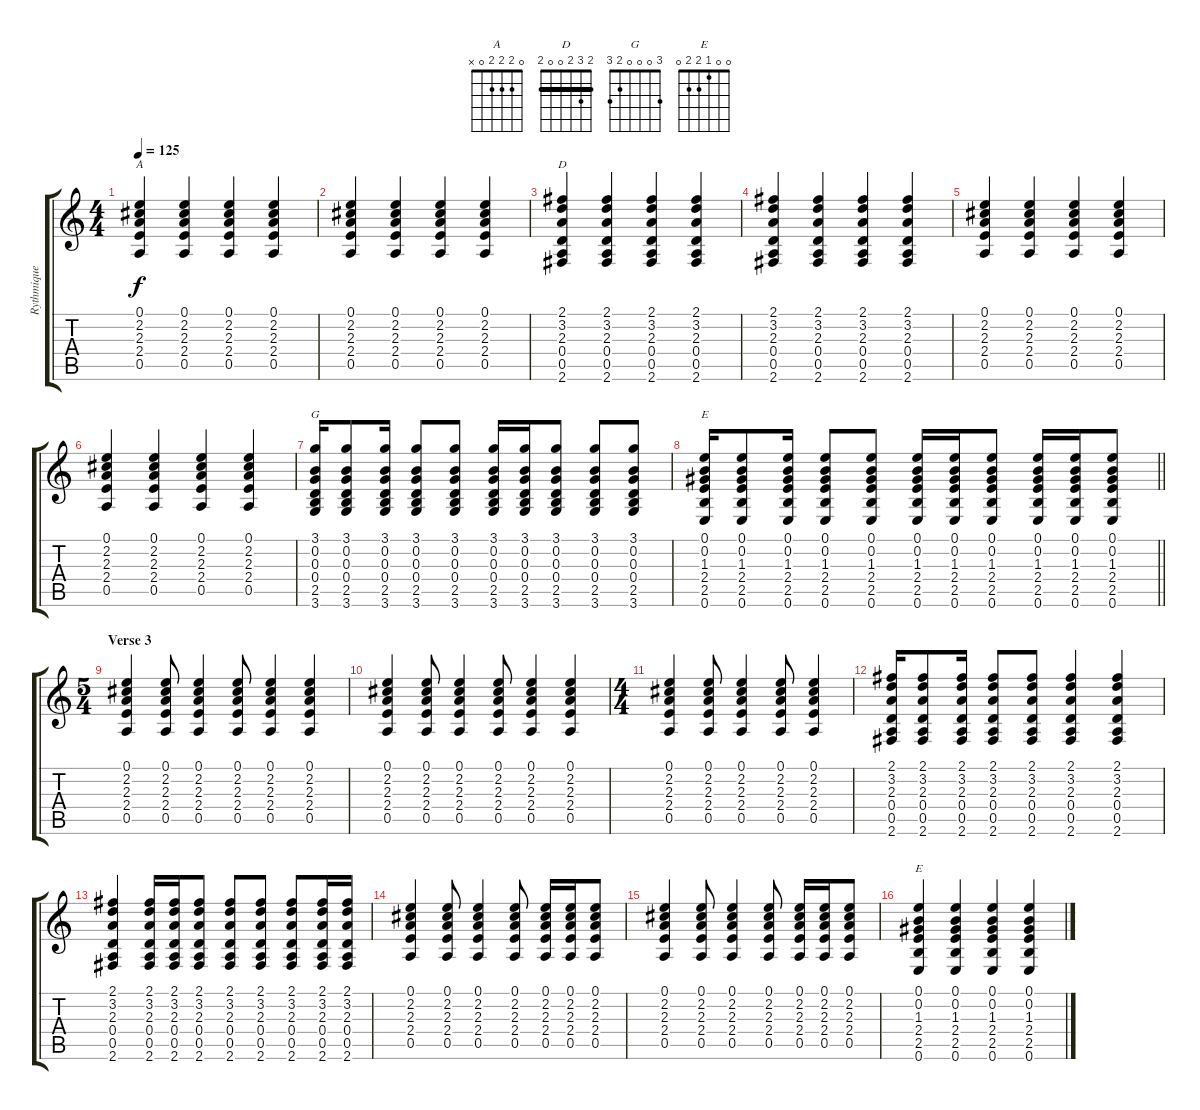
\track ("Rythmique" "Rythmique") {instrument acousticguitarsteel}
\staff {score tabs}
\tuning (E4 B3 G3 D3 A2 E2) {hide}
\chord ("A" 0 2 2 2 0 x)
\chord ("D" 2 3 2 0 0 2) {barre 2}
\chord ("G" 3 0 0 0 2 3)
\chord ("E" 4 5 1 x 2 0)
\chord ("E" 0 0 1 2 2 0)
\ts (4 4)
\tempo 125
\clef g2
\ks c
(0.1 2.2 2.3 2.4 0.5).4{ch "A" dy f} (0.1 2.2 2.3 2.4 0.5).4 (0.1 2.2 2.3 2.4 0.5).4 (0.1 2.2 2.3 2.4 0.5).4 |
(0.1 2.2 2.3 2.4 0.5).4 (0.1 2.2 2.3 2.4 0.5).4 (0.1 2.2 2.3 2.4 0.5).4 (0.1 2.2 2.3 2.4 0.5).4 |
(2.1 3.2 2.3 0.4 0.5 2.6).4{ch "D"} (2.1 3.2 2.3 0.4 0.5 2.6).4 (2.1 3.2 2.3 0.4 0.5 2.6).4 (2.1 3.2 2.3 0.4 0.5 2.6).4 |
(2.1 3.2 2.3 0.4 0.5 2.6).4 (2.1 3.2 2.3 0.4 0.5 2.6).4 (2.1 3.2 2.3 0.4 0.5 2.6).4 (2.1 3.2 2.3 0.4 0.5 2.6).4 |
(0.1 2.2 2.3 2.4 0.5).4 (0.1 2.2 2.3 2.4 0.5).4 (0.1 2.2 2.3 2.4 0.5).4 (0.1 2.2 2.3 2.4 0.5).4 |
(0.1 2.2 2.3 2.4 0.5).4 (0.1 2.2 2.3 2.4 0.5).4 (0.1 2.2 2.3 2.4 0.5).4 (0.1 2.2 2.3 2.4 0.5).4 |
(3.1 0.2 0.3 0.4 2.5 3.6).16{ch "G"} (3.1 0.2 0.3 0.4 2.5 3.6).8 (3.1 0.2 0.3 0.4 2.5 3.6).16 (3.1 0.2 0.3 0.4 2.5 3.6).8 (3.1 0.2 0.3 0.4 2.5 3.6).8 (3.1 0.2 0.3 0.4 2.5 3.6).16 (3.1 0.2 0.3 0.4 2.5 3.6).16 (3.1 0.2 0.3 0.4 2.5 3.6).8 (3.1 0.2 0.3 0.4 2.5 3.6).8 (3.1 0.2 0.3 0.4 2.5 3.6).8 |
\barLineRight lightlight
(0.1 0.2 1.3 2.4 2.5 0.6).16{ch "E"} (0.1 0.2 1.3 2.4 2.5 0.6).8 (0.1 0.2 1.3 2.4 2.5 0.6).16 (0.1 0.2 1.3 2.4 2.5 0.6).8 (0.1 0.2 1.3 2.4 2.5 0.6).8 (0.1 0.2 1.3 2.4 2.5 0.6).16 (0.1 0.2 1.3 2.4 2.5 0.6).16 (0.1 0.2 1.3 2.4 2.5 0.6).8 (0.1 0.2 1.3 2.4 2.5 0.6).16 (0.1 0.2 1.3 2.4 2.5 0.6).16 (0.1 0.2 1.3 2.4 2.5 0.6).8 |
\ts (5 4)
\section ("" "Verse 3")
(0.1 2.2 2.3 2.4 0.5).4 (0.1 2.2 2.3 2.4 0.5).8 (0.1 2.2 2.3 2.4 0.5).4 (0.1 2.2 2.3 2.4 0.5).8 (0.1 2.2 2.3 2.4 0.5).4 (0.1 2.2 2.3 2.4 0.5).4 |
(0.1 2.2 2.3 2.4 0.5).4 (0.1 2.2 2.3 2.4 0.5).8 (0.1 2.2 2.3 2.4 0.5).4 (0.1 2.2 2.3 2.4 0.5).8 (0.1 2.2 2.3 2.4 0.5).4 (0.1 2.2 2.3 2.4 0.5).4 |
\ts (4 4)
(0.1 2.2 2.3 2.4 0.5).4 (0.1 2.2 2.3 2.4 0.5).8 (0.1 2.2 2.3 2.4 0.5).4 (0.1 2.2 2.3 2.4 0.5).8 (0.1 2.2 2.3 2.4 0.5).4 |
(2.1 3.2 2.3 0.4 0.5 2.6).16 (2.1 3.2 2.3 0.4 0.5 2.6).8 (2.1 3.2 2.3 0.4 0.5 2.6).16 (2.1 3.2 2.3 0.4 0.5 2.6).8 (2.1 3.2 2.3 0.4 0.5 2.6).8 (2.1 3.2 2.3 0.4 0.5 2.6).4 (2.1 3.2 2.3 0.4 0.5 2.6).4 |
(2.1 3.2 2.3 0.4 0.5 2.6).4 (2.1 3.2 2.3 0.4 0.5 2.6).16 (2.1 3.2 2.3 0.4 0.5 2.6).16 (2.1 3.2 2.3 0.4 0.5 2.6).8 (2.1 3.2 2.3 0.4 0.5 2.6).8 (2.1 3.2 2.3 0.4 0.5 2.6).8 (2.1 3.2 2.3 0.4 0.5 2.6).8 (2.1 3.2 2.3 0.4 0.5 2.6).16 (2.1 3.2 2.3 0.4 0.5 2.6).16 |
(0.1 2.2 2.3 2.4 0.5).4 (0.1 2.2 2.3 2.4 0.5).8 (0.1 2.2 2.3 2.4 0.5).4 (0.1 2.2 2.3 2.4 0.5).8 (0.1 2.2 2.3 2.4 0.5).16 (0.1 2.2 2.3 2.4 0.5).16 (0.1 2.2 2.3 2.4 0.5).8 |
(0.1 2.2 2.3 2.4 0.5).4 (0.1 2.2 2.3 2.4 0.5).8 (0.1 2.2 2.3 2.4 0.5).4 (0.1 2.2 2.3 2.4 0.5).8 (0.1 2.2 2.3 2.4 0.5).16 (0.1 2.2 2.3 2.4 0.5).16 (0.1 2.2 2.3 2.4 0.5).8 |
(0.1 0.2 1.3 2.4 2.5 0.6).4{ch "E"} (0.1 0.2 1.3 2.4 2.5 0.6).4 (0.1 0.2 1.3 2.4 2.5 0.6).4 (0.1 0.2 1.3 2.4 2.5 0.6).4
